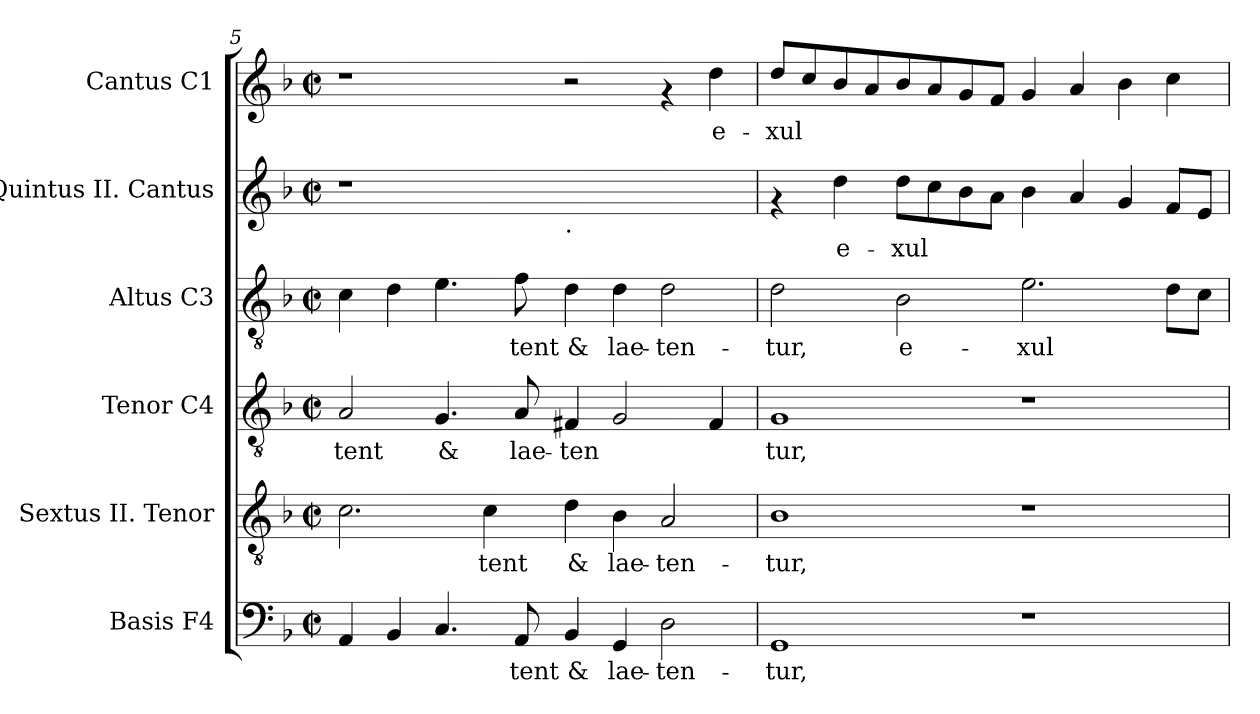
**kern	**text	**kern	**text	**kern	**text	**kern	**text	**kern	**text	**kern	**text
*part6	*part6	*part5	*part5	*part4	*part4	*part3	*part3	*part2	*part2	*part1	*part1
*staff6	*staff6	*staff5	*staff5	*staff4	*staff4	*staff3	*staff3	*staff2	*staff2	*staff1	*staff1
*I"Basis  F4	*	*I"Sextus  II. Tenor	*	*I"Tenor  C4	*	*I"Altus  C3	*	*I"Quintus  II. Cantus	*	*I"Cantus  C1	*
*I'B	*	*	*	*I'T	*	*I'A	*	*	*	*I'C	*
!!LO:LB:g=z
*clefF4	*	*clefGv2	*	*clefGv2	*	*clefGv2	*	*clefG2	*	*clefG2	*
*k[b-]	*	*k[b-]	*	*k[b-]	*	*k[b-]	*	*k[b-]	*	*k[b-]	*
*F:	*	*F:	*	*F:	*	*F:	*	*F:	*	*F:	*
*M2/2	*	*M2/2	*	*M2/2	*	*M2/2	*	*M2/2	*	*M2/2	*
*met(c|)	*	*met(c|)	*	*met(c|)	*	*met(c|)	*	*met(c|)	*	*met(c|)	*
=5	=5	=5	=5	=5	=5	=5	=5	=5	=5	=5	=5
!	!LO:LY:b:cj	!	!LO:LY:b:rj	!	!LO:LY:b:cj	!	!LO:LY:b:cj	!	!	!	!
4AA/	--	2.c\	--	2A/	-tent	4c\	--	1r	.	1r	.
!	!LO:LY:b:cj	!	!	!	!	!	!LO:LY:b:cj	!	!	!	!
4BB-/	--	.	.	.	.	4d\	--	.	.	.	.
!	!LO:LY:b:cj	!	!	!	!LO:LY:b:cj	!	!LO:LY:b:cj	!	!	!	!
4.C/	--	.	.	4.G/	&	4.e\	--	.	.	.	.
!	!	!	!LO:LY:b:rj	!	!	!	!	!	!	!	!
.	.	4c\	-tent	.	.	.	.	.	.	.	.
!	!LO:LY:b:cj	!	!	!	!LO:LY:b:cj	!	!LO:LY:b:cj	!	!	!	!
8AA/	-tent	.	.	8A/	lae-	8f\	-tent	.	.	.	.
!	!	!	!	!	!	!	!	!LO:TX:b:t=.	!	!	!
!	!LO:LY:b:cj	!	!LO:LY:b:rj	!	!LO:LY:b:cj	!	!LO:LY:b:cj	!	!	!	!
4BB-/	&	4d\	&	4F#X/	-ten-	4d\	&	1ryy	.	2r	.
!	!LO:LY:b:cj	!	!LO:LY:b:rj	!	!LO:LY:b:cj	!	!LO:LY:b:cj	!	!	!	!
4GG/	lae-	4B-\	lae-	2G/	--	4d\	lae-	.	.	.	.
!	!LO:LY:b:cj	!	!LO:LY:b:rj	!	!	!	!LO:LY:b:cj	!	!	!	!
2D\	-ten-	2A/	-ten-	.	.	2d\	-ten-	.	.	4rf	.
!	!	!	!	!	!LO:LY:b:cj	!	!	!	!	!	!LO:LY:b:cj
.	.	.	.	4F#/	--	.	.	.	.	4dd\	e-
=6	=6	=6	=6	=6	=6	=6	=6	=6	=6	=6	=6
!	!LO:LY:b:cj	!	!LO:LY:b:rj	!	!LO:LY:b:cj	!	!LO:LY:b:cj	!	!	!	!LO:LY:b:cj
1GG	-tur,	1B-	-tur,	1G	-tur,	2d\	-tur,	4rf	.	8dd/L	-xul-
!	!	!	!	!	!	!	!	!	!	!	!LO:LY:b:cj
.	.	.	.	.	.	.	.	.	.	8cc/	--
!	!	!	!	!	!	!	!	!	!LO:LY:b:cj	!	!LO:LY:b:cj
.	.	.	.	.	.	.	.	4dd\	e-	8b-/	--
!	!	!	!	!	!	!	!	!	!	!	!LO:LY:b:cj
.	.	.	.	.	.	.	.	.	.	8a/	--
!	!	!	!	!	!	!	!LO:LY:b:cj	!	!LO:LY:b:cj	!	!LO:LY:b:cj
.	.	.	.	.	.	2B-\	e-	8dd\L	-xul-	8b-/	--
!	!	!	!	!	!	!	!	!	!LO:LY:b:cj	!	!LO:LY:b:cj
.	.	.	.	.	.	.	.	8cc\	--	8a/	--
!	!	!	!	!	!	!	!	!	!LO:LY:b:cj	!	!LO:LY:b:cj
.	.	.	.	.	.	.	.	8b-\	--	8g/	--
!	!	!	!	!	!	!	!	!	!LO:LY:b:cj	!	!LO:LY:b:cj
.	.	.	.	.	.	.	.	8a\J	--	8f/J	--
!	!	!	!	!	!	!	!LO:LY:b:cj	!	!LO:LY:b:cj	!	!LO:LY:b:cj
1r	.	1r	.	1r	.	2.e\	-xul-	4b-\	--	4g/	--
!	!	!	!	!	!	!	!	!	!LO:LY:b:cj	!	!LO:LY:b:cj
.	.	.	.	.	.	.	.	4a/	--	4a/	--
!	!	!	!	!	!	!	!	!	!LO:LY:b:cj	!	!LO:LY:b:cj
.	.	.	.	.	.	.	.	4g/	--	4b-\	--
!	!	!	!	!	!	!	!LO:LY:b:cj	!	!LO:LY:b:cj	!	!LO:LY:b:cj
.	.	.	.	.	.	8d\L	--	8f/L	--	4cc\	--
!	!	!	!	!	!	!	!LO:LY:b:cj	!	!LO:LY:b:cj	!	!
.	.	.	.	.	.	8c\J	--	8e/J	--	.	.
=	=	=	=	=	=	=	=	=	=	=	=
*-	*-	*-	*-	*-	*-	*-	*-	*-	*-	*-	*-
